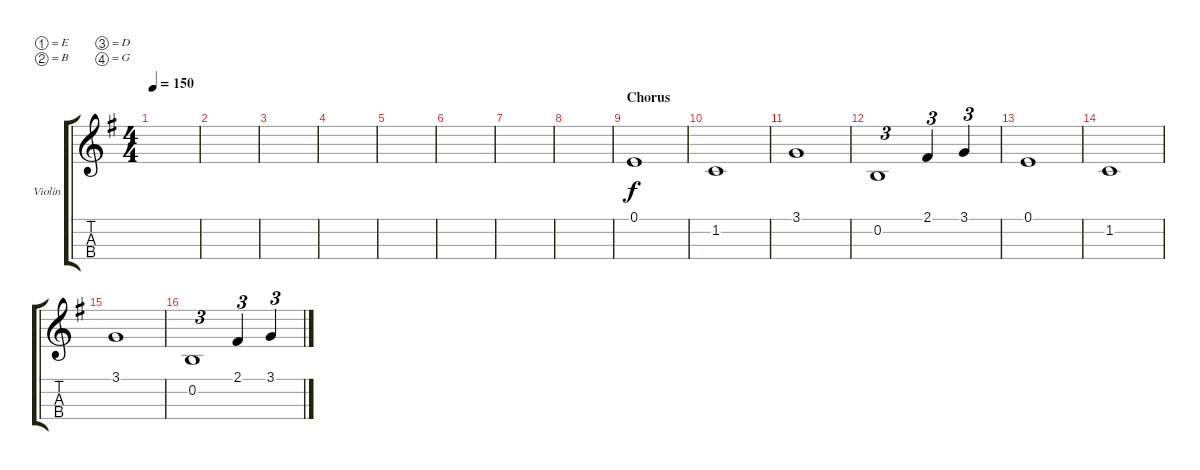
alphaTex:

\defaultSystemsLayout 4
\bracketExtendMode groupsimilarinstruments
\firstSystemTrackNameOrientation horizontal
\otherSystemsTrackNameOrientation horizontal
\track ("Violin" "Violin") {instrument violin}
\staff {score tabs}
\tuning (E4 B3 D3 G3)
\ts (4 4)
\tempo 150
\clef g2
\ks eminor
|
|
|
|
|
|
|
|
\section ("" "Chorus")
0.1.1 |
1.2.1 |
3.1.1 |
0.2.1{tu (3 2)} 2.1.4{tu (3 2)} 3.1.4{tu (3 2)} |
0.1.1 |
1.2.1 |
3.1.1 |
0.2.1{tu (3 2)} 2.1.4{tu (3 2)} 3.1.4{tu (3 2)}
